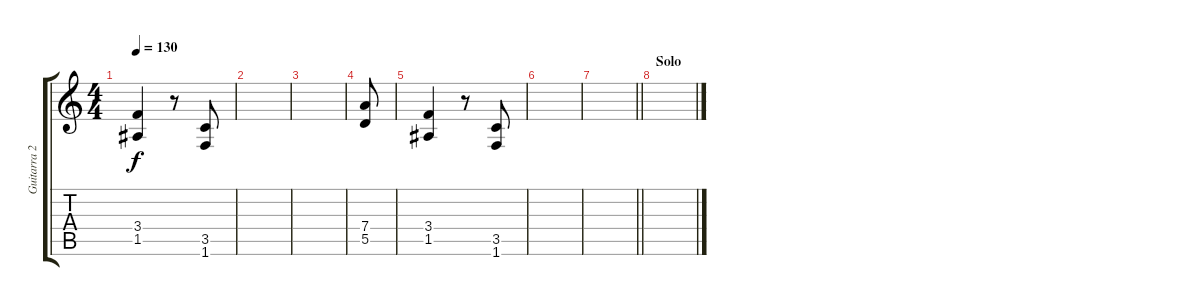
\track ("Guitarra 2" "Guitarra 2") {instrument distortionguitar}
\staff {score tabs}
\tuning (E4 B3 G3 D3 A2 E2) {hide}
\ts (4 4)
\tempo 130
\clef g2
\ks c
(3.4 1.5).4{dy f} r.8 (3.5 1.6).8 |
|
|
(7.4 5.5).8 |
(3.4 1.5).4 r.8 (3.5 1.6).8 |
|
\barLineRight lightlight
|
\section ("" "Solo")
